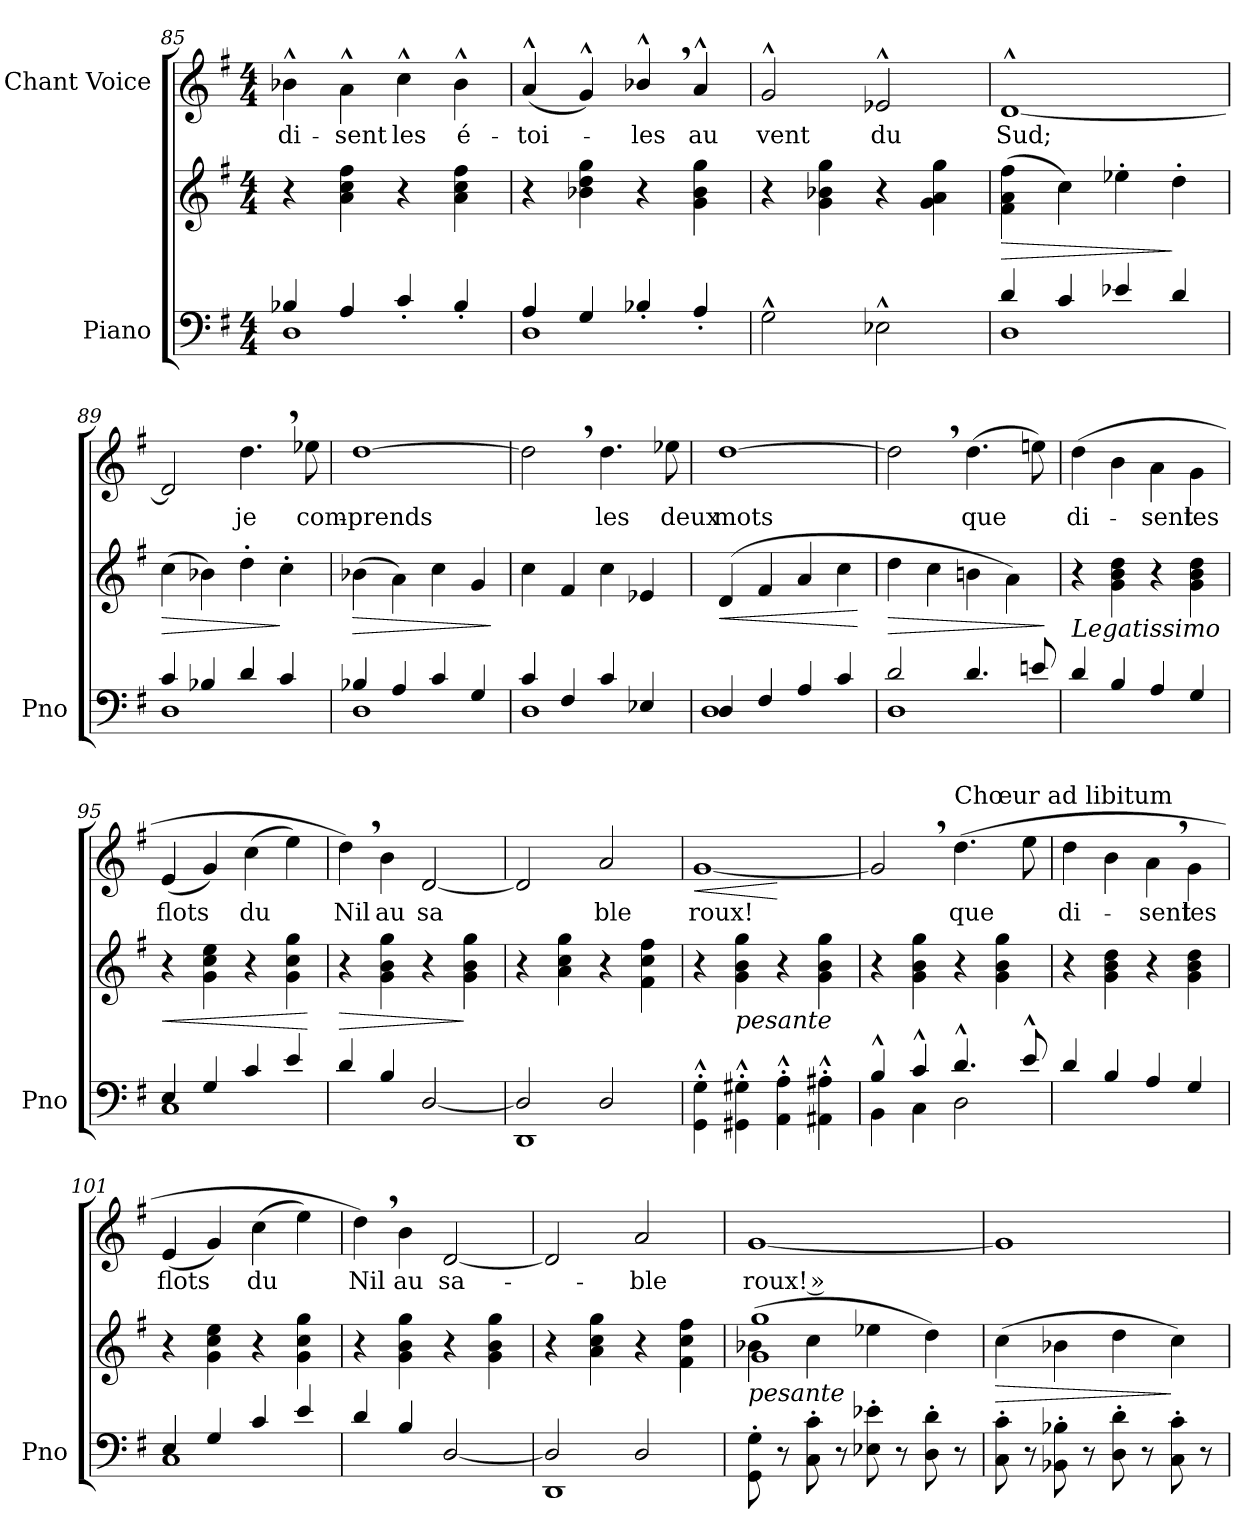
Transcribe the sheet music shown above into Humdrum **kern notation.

**kern	**kern	**dynam	**kern	**text	**dynam
*part2	*part2	*part2	*part1	*part1	*part1
*staff3	*staff2	*staff2/3	*staff1	*staff1	*staff1
*I"Piano	*	*	*I"Chant Voice	*	*
*I'Pno	*	*	*	*	*
*clefF4	*clefG2	*	*clefG2	*	*
*k[f#]	*k[f#]	*	*k[f#]	*	*
*M4/4	*M4/4	*	*M4/4	*	*
=85	=85	=85	=85	=85	=85
*^	*	*	*	*	*
!	!	!	!	!	!LO:LY:b	!
1D	4B-X/	4r	.	4b-X^^\	di-	.
!	!	!	!	!	!LO:LY:b	!
.	4A/	4a\ 4cc\ 4ff#\	.	4a^^\	-sent	.
!	!	!	!	!	!LO:LY:b	!
.	4c'</	4r	.	4cc^^\	les	.
!	!	!	!	!	!LO:LY:b	!
.	4B-'</	4a\ 4cc\ 4ff#\	.	4b-^^\	é-	.
=86	=86	=86	=86	=86	=86	=86
!	!	!	!	!	!LO:LY:b	!
1D	4A/	4r	.	(4a^^/	-toi-	.
.	4G/	4b-X\ 4dd\ 4gg\	.	4g^^/)	.	.
!	!	!	!	!	!LO:LY:b	!
.	4B-X'</	4r	.	4b-X^^,/	-les	.
!	!	!	!	!	!LO:LY:b	!
.	4A'</	4g\ 4b-\ 4gg\	.	4a^^/	au	.
!!LO:LB:g=z
=87	=87	=87	=87	=87	=87	=87
!	!	!	!	!	!LO:LY:b	!
*v	*v	*	*	*	*	*
2G^^\	4r	.	2g^^/	vent	.
.	4g\ 4b-X\ 4gg\	.	.	.	.
!	!	!	!	!LO:LY:b	!
2E-X^^\	4r	.	2e-X^^/	du	.
.	4g\ 4a\ 4gg\	.	.	.	.
=88	=88	=88	=88	=88	=88
*^	*	*	*	*	*
!	!	!	!LO:HP:b	!	!LO:LY:b	!
1D	4d/	(4f#\ 4a\ 4ff#\	>	[1d^^	Sud;	.
.	4c/	4cc\)	.	.	.	.
.	4e-X/	4ee-X'\	.	.	.	.
.	4d/	4dd'\	]	.	.	.
=89	=89	=89	=89	=89	=89	=89
!	!	!	!LO:HP:b	!	!	!
1D	4c/	(4cc\	>	2d/]	.	.
.	4B-X/	4b-X\)	.	.	.	.
!	!	!	!	!	!LO:LY:b	!
.	4d/	4dd'\	.	4.dd,\	je	.
.	4c/	4cc'\	]	.	.	.
!	!	!	!	!	!LO:LY:b	!
.	.	.	.	8ee-X\	com-	.
=90	=90	=90	=90	=90	=90	=90
!	!	!	!LO:HP:b	!	!LO:LY:b	!
1D	4B-X/	(4b-X\	>	[1dd	-prends	.
.	4A/	4a\)	.	.	.	.
.	4c/	4cc\	.	.	.	.
.	4G/	4g/	.	.	.	.
*v	*v	*	*	*	*	*
.	.	]	.	.	.
=91	=91	=91	=91	=91	=91
*^	*	*	*	*	*
1D	4c/	4cc\	.	2dd,\]	.	.
.	4F#/	4f#/	.	.	.	.
!	!	!	!	!	!LO:LY:b	!
.	4c/	4cc\	.	4.dd\	les	.
.	4E-X/	4e-X/	.	.	.	.
!	!	!	!	!	!LO:LY:b	!
.	.	.	.	8ee-X\	deux	.
!!LO:LB:g=z
=92	=92	=92	=92	=92	=92	=92
!	!	!	!LO:HP:b	!	!LO:LY:b	!
4D/	1D	(4d/	<	[1dd	mots	.
4F#/	.	4f#/	.	.	.	.
4A/	.	4a/	.	.	.	.
4c/	.	4cc\	.	.	.	.
*v	*v	*	*	*	*	*
.	.	[	.	.	.
=93	=93	=93	=93	=93	=93
*^	*	*	*	*	*
!	!	!	!LO:HP:b	!	!	!
2d/	1D	4dd\	>	2dd,\]	.	.
.	.	4cc\	.	.	.	.
!	!	!	!	!	!LO:LY:b	!
4.d/	.	4bn\	.	(4.dd\	que	.
.	.	4a\)	.	.	.	.
8en/	.	.	.	8een\)	.	.
*v	*v	*	*	*	*	*
.	.	]	.	.	.
=94	=94	=94	=94	=94	=94
!	!LO:TX:b:i:t=Legatissimo	!	!	!	!
!	!	!	!	!LO:LY:b	!
4d/	4r	.	(4dd\	di-	.
4B/	4g\ 4b\ 4dd\	.	4b\	.	.
!	!	!	!	!LO:LY:b	!
4A/	4r	.	4a\	-sent	.
!	!	!	!	!LO:LY:b	!
4G/	4g\ 4b\ 4dd\	.	4g\	les	.
=95	=95	=95	=95	=95	=95
*^	*	*	*	*	*
!	!	!	!LO:HP:b	!	!LO:LY:b	!
4E/	1C	4r	<	(4e/	flots	.
4G/	.	4g\ 4cc\ 4ee\	.	4g/)	.	.
!	!	!	!	!	!LO:LY:b	!
4c/	.	4r	.	(4cc\	du	.
4e/	.	4g\ 4cc\ 4gg\	.	4ee\)	.	.
*v	*v	*	*	*	*	*
.	.	[	.	.	.
=96	=96	=96	=96	=96	=96
!	!	!LO:HP:b	!	!LO:LY:b	!
4d/	4r	>	4dd,\)	Nil	.
!	!	!	!	!LO:LY:b	!
4B/	4g\ 4b\ 4gg\	.	4b\	au	.
!	!	!	!	!LO:LY:b	!
[2D/	4r	.	[2d/	sa-	.
.	4g\ 4b\ 4gg\	]	.	.	.
!!LO:LB:g=z
=97	=97	=97	=97	=97	=97
*^	*	*	*	*	*
!	!	!	!	!	!LO:LY:b	!
2D/]	1DD	4r	.	2d/]	--	.
.	.	4a\ 4cc\ 4gg\	.	.	.	.
!	!	!	!	!	!LO:LY:b	!
2D/	.	4r	.	2a/	ble	.
.	.	4f#\ 4cc\ 4ff#\	.	.	.	.
*v	*v	*	*	*	*	*
=98	=98	=98	=98	=98	=98
!	!	!	!	!LO:LY:b	!LO:HP:b
*	*	*	*^	*	*
4GG\'^^ 4G\'^^	4r	.	[<1g	2ryy	roux!	<
!	!LO:TX:b:i:t=pesante	!	!	!	!	!
4GG#X\'^^ 4G#X\'^^	4g\ 4b\ 4gg\	.	.	.	.	.
4AA\'^^ 4A\'^^	4r	.	.	2ryy	.	[
4AA#X\'^^ 4A#X\'^^	4g\ 4b\ 4gg\	.	.	.	.	.
*	*	*	*v	*v	*	*
=99	=99	=99	=99	=99	=99
*^	*	*	*	*	*
4B^^/	4BB\	4r	.	2g,/]	.	.
4c^^/	4C\	4g\ 4b\ 4gg\	.	.	.	.
!	!	!	!	!LO:TX:a:t=Chœur ad libitum	!	!
!	!	!	!	!	!LO:LY:b	!
4.d^^/	2D\	4r	.	(4.dd\	que	.
.	.	4g\ 4b\ 4gg\	.	.	.	.
8e^^/	.	.	.	8ee\	.	.
*v	*v	*	*	*	*	*
=100	=100	=100	=100	=100	=100
!	!	!	!	!LO:LY:b	!
4d/	4r	.	4dd\	di-	.
4B/	4g\ 4b\ 4dd\	.	4b\	.	.
!	!	!	!	!LO:LY:b	!
4A/	4r	.	4a,\	-sent	.
!	!	!	!	!LO:LY:b	!
4G/	4g\ 4b\ 4dd\	.	4g\	les	.
=101	=101	=101	=101	=101	=101
*^	*	*	*	*	*
!	!	!	!	!	!LO:LY:b	!
4E/	1C	4r	.	(4e/	flots	.
4G/	.	4g\ 4cc\ 4ee\	.	4g/)	.	.
!	!	!	!	!	!LO:LY:b	!
4c/	.	4r	.	(4cc\	du	.
4e/	.	4g\ 4cc\ 4gg\	.	4ee\)	.	.
*v	*v	*	*	*	*	*
=102	=102	=102	=102	=102	=102
!	!	!	!	!LO:LY:b	!
4d/	4r	.	4dd,\)	Nil	.
!	!	!	!	!LO:LY:b	!
4B/	4g\ 4b\ 4gg\	.	4b\	au	.
!	!	!	!	!LO:LY:b	!
[2D/	4r	.	[2d/	sa-	.
.	4g\ 4b\ 4gg\	.	.	.	.
!!LO:PB:g=z
=103	=103	=103	=103	=103	=103
*^	*	*	*	*	*
2D/]	1DD	4r	.	2d/]	.	.
.	.	4a\ 4cc\ 4gg\	.	.	.	.
!	!	!	!	!	!LO:LY:b	!
2D/	.	4r	.	2a/	-ble	.
.	.	4f#\ 4cc\ 4ff#\	.	.	.	.
*v	*v	*	*	*	*	*
=104	=104	=104	=104	=104	=104
*	*^	*	*	*	*
!	!LO:TX:b:i:t=pesante	!	!	!	!	!
!	!	!	!	!	!LO:LY:b	!
8GG\' 8G\'	(<4b-X\	1g 1gg	.	[1g	roux! »	.
8r	.	.	.	.	.	.
8C\' 8c\'	4cc\	.	.	.	.	.
8r	.	.	.	.	.	.
8E-X\' 8e-X\'	4ee-X\	.	.	.	.	.
8r	.	.	.	.	.	.
8D\' 8d\'	4dd\)	.	.	.	.	.
8r	.	.	.	.	.	.
*	*v	*v	*	*	*	*
=105	=105	=105	=105	=105	=105
!	!	!LO:HP:b	!	!	!
8C\' 8c\'	(>4cc\	>	1g]	.	.
8r	.	.	.	.	.
8BB-X\' 8B-X\'	4b-X\	.	.	.	.
8r	.	.	.	.	.
8D\' 8d\'	4dd\	.	.	.	.
8r	.	.	.	.	.
8C\' 8c\'	4cc\)	]	.	.	.
8r	.	.	.	.	.
=	=	=	=	=	=
*-	*-	*-	*-	*-	*-
